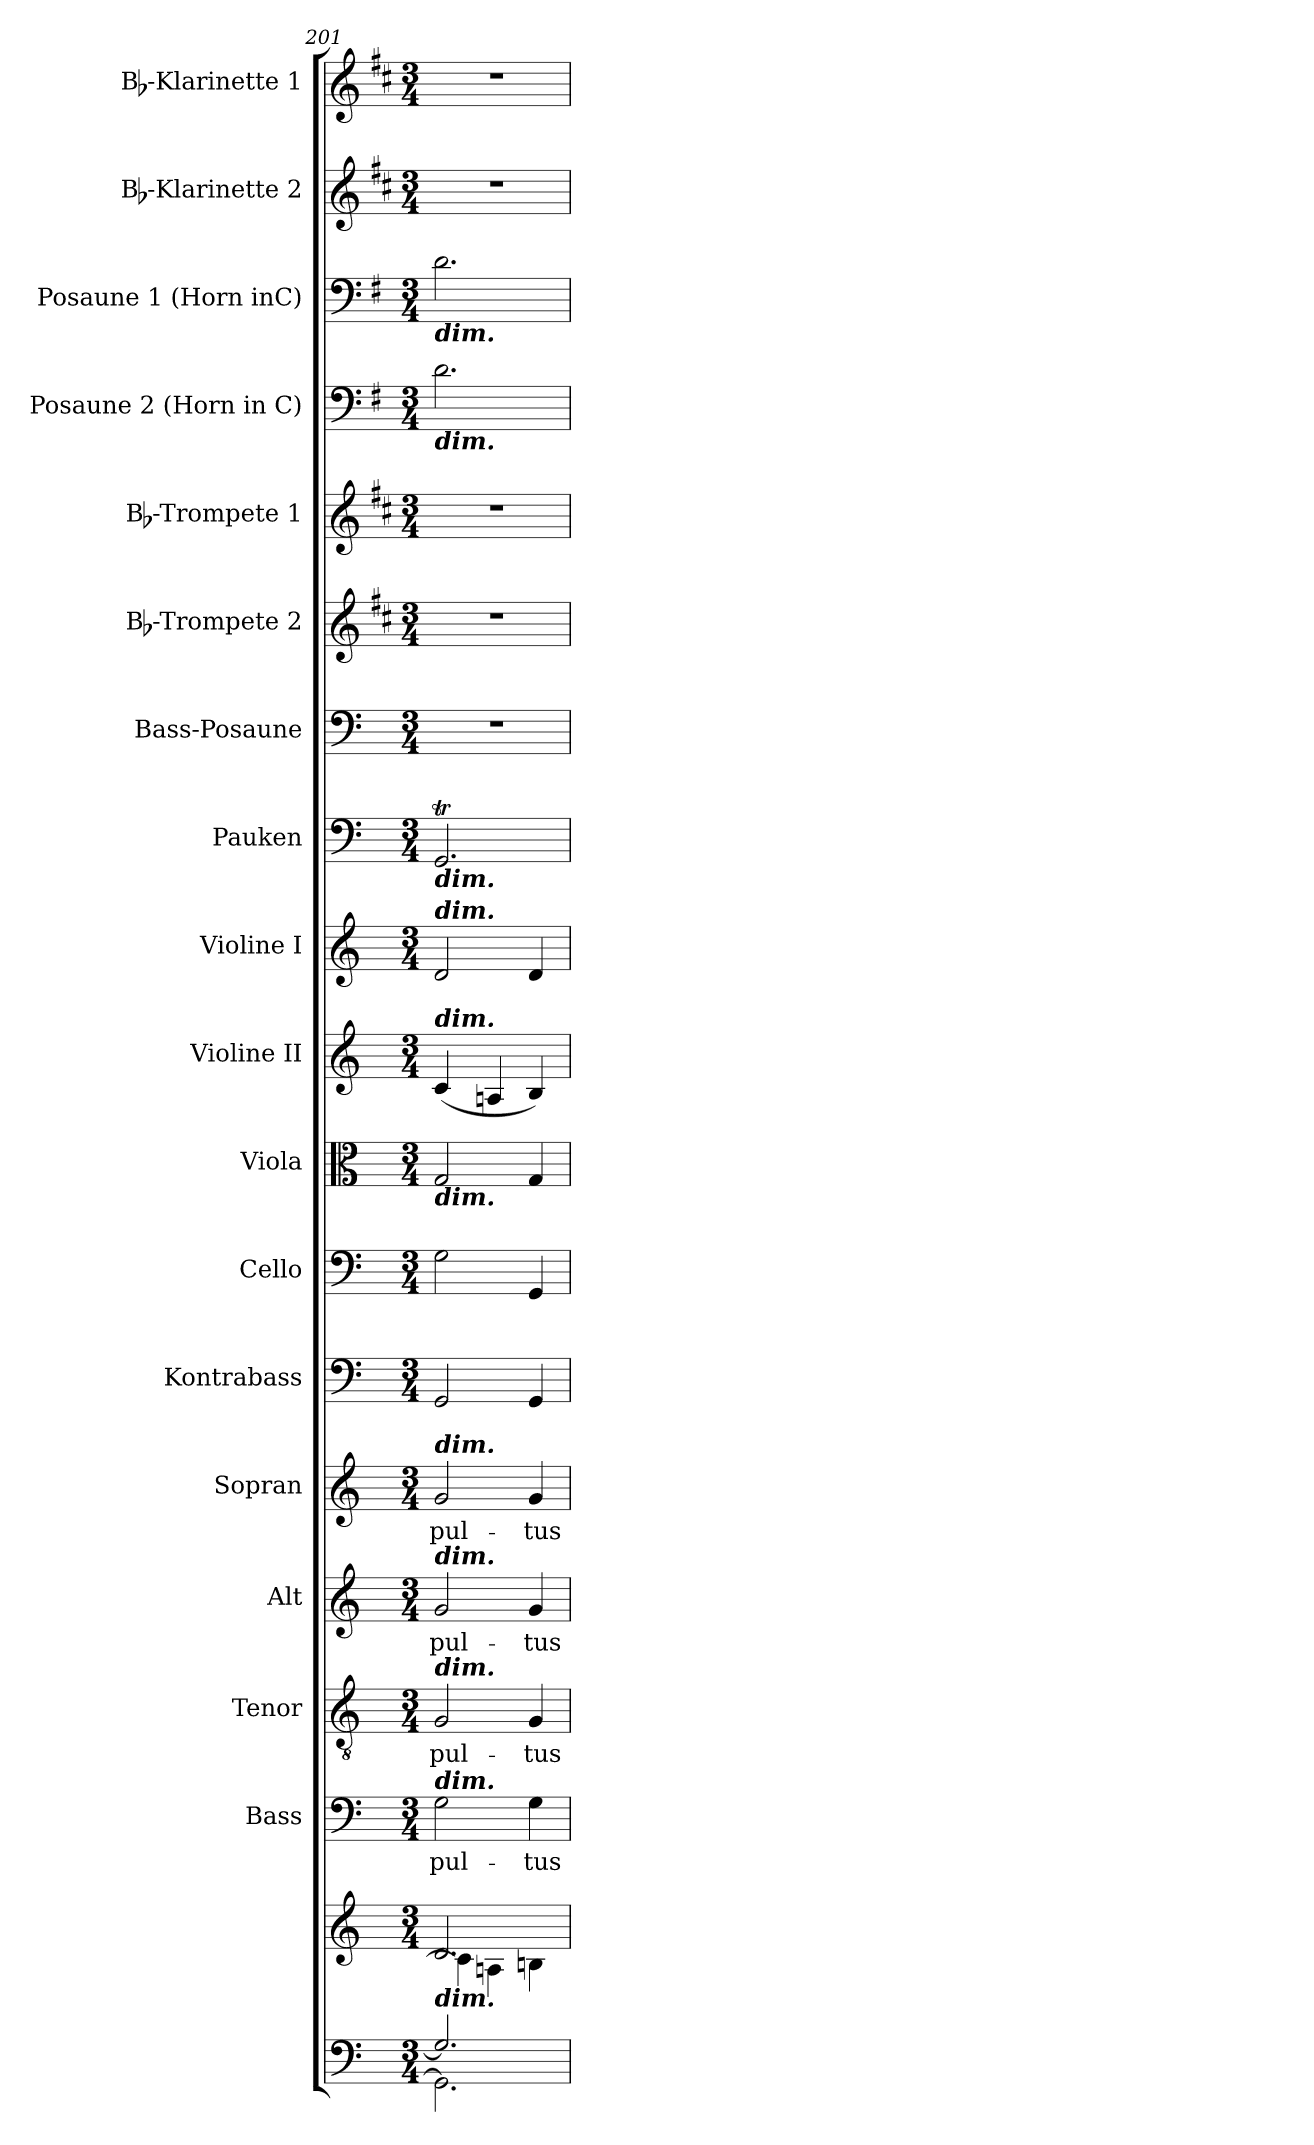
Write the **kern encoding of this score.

**kern	**kern	**kern	**text	**kern	**text	**kern	**text	**kern	**text	**kern	**kern	**kern	**kern	**kern	**kern	**kern	**kern	**kern	**kern	**kern	**kern	**kern
*part18	*part18	*part17	*part17	*part16	*part16	*part15	*part15	*part14	*part14	*part13	*part12	*part11	*part10	*part9	*part8	*part7	*part6	*part5	*part4	*part3	*part2	*part1
*staff19	*staff18	*staff17	*staff17	*staff16	*staff16	*staff15	*staff15	*staff14	*staff14	*staff13	*staff12	*staff11	*staff10	*staff9	*staff8	*staff7	*staff6	*staff5	*staff4	*staff3	*staff2	*staff1
*	*	*I"Bass	*	*I"Tenor	*	*I"Alt	*	*I"Sopran	*	*I"Kontrabass	*I"Cello	*I"Viola	*I"Violine II	*I"Violine I	*I"Pauken	*I"Bass-Posaune	*I"Bb-Trompete 2	*I"Bb-Trompete 1	*I"Posaune 2 (Horn in C)	*I"Posaune 1 (Horn inC)	*I"Bb-Klarinette 2	*I"Bb-Klarinette 1
*	*	*I'B.	*	*I'T.	*	*I'A.	*	*I'S.	*	*I'Kb.	*	*I'Vla.	*I'Vl. II	*I'Vl. I	*I'Pk.	*I'B-Pos.	*I'Bb Trp. 2	*I'Bb Trp. 1	*I'Pos. 2	*I'Pos. 1	*I'Bb Kl. 2	*I'Bb Kl. 1
*clefF4	*clefG2	*clefF4	*	*clefGv2	*	*clefG2	*	*clefG2	*	*clefF4	*clefF4	*clefC3	*clefG2	*clefG2	*clefF4	*clefF4	*clefG2	*clefG2	*clefF4	*clefF4	*clefG2	*clefG2
*	*	*	*	*	*	*	*	*	*	*ITrd7c12	*	*	*	*	*	*	*ITrd1c2	*ITrd1c2	*ITrd4c7	*ITrd4c7	*ITrd1c2	*ITrd1c2
*k[]	*k[]	*k[]	*	*k[]	*	*k[]	*	*k[]	*	*k[]	*k[]	*k[]	*k[]	*k[]	*k[]	*k[]	*k[]	*k[]	*k[]	*k[]	*k[]	*k[]
*C:	*C:	*C:	*	*C:	*	*C:	*	*C:	*	*C:	*C:	*C:	*C:	*C:	*C:	*C:	*C:	*C:	*C:	*C:	*C:	*C:
*M3/4	*M3/4	*M3/4	*	*M3/4	*	*M3/4	*	*M3/4	*	*M3/4	*M3/4	*M3/4	*M3/4	*M3/4	*M3/4	*M3/4	*M3/4	*M3/4	*M3/4	*M3/4	*M3/4	*M3/4
=201	=201	=201	=201	=201	=201	=201	=201	=201	=201	=201	=201	=201	=201	=201	=201	=201	=201	=201	=201	=201	=201	=201
*^	*^	*	*	*	*	*	*	*	*	*	*	*	*	*	*	*	*	*	*	*	*	*
!	!	!	!	!	!	!	!	!	!	!	!	!	!	!	!	!	!	!	!	!	!	!LO:TX:b:Bi:t=dim.	!	!
!	!	!	!	!	!	!	!	!	!	!	!	!	!	!	!	!	!	!	!	!	!LO:TX:b:Bi:t=dim.	!	!	!
!	!	!	!	!	!	!	!	!	!	!	!	!	!	!	!	!	!LO:TX:b:Bi:t=dim.	!	!	!	!	!	!	!
!	!	!	!	!	!	!	!	!	!	!	!	!	!	!	!	!LO:TX:a:Bi:t=dim.	!	!	!	!	!	!	!	!
!	!	!	!	!	!	!	!	!	!	!	!	!	!	!	!LO:TX:a:Bi:t=dim.	!	!	!	!	!	!	!	!	!
!	!	!	!	!	!	!	!	!	!	!	!	!	!	!LO:TX:b:Bi:t=dim.	!	!	!	!	!	!	!	!	!	!
!	!	!	!	!	!	!	!	!	!	!LO:TX:a:Bi:t=dim.	!	!	!	!	!	!	!	!	!	!	!	!	!	!
!	!	!	!	!	!	!	!	!LO:TX:a:Bi:t=dim.	!	!	!	!	!	!	!	!	!	!	!	!	!	!	!	!
!	!	!	!	!	!	!LO:TX:a:Bi:t=dim.	!	!	!	!	!	!	!	!	!	!	!	!	!	!	!	!	!	!
!	!	!	!	!LO:TX:a:Bi:t=dim.	!	!	!	!	!	!	!	!	!	!	!	!	!	!	!	!	!	!	!	!
!	!	!LO:TX:b:Bi:t=dim.	!	!	!	!	!	!	!	!	!	!	!	!	!	!	!	!	!	!	!	!	!	!
!	!	!	!	!	!LO:LY:b	!	!LO:LY:b	!	!LO:LY:b	!	!LO:LY:b	!	!	!	!	!	!	!	!	!	!	!	!	!
2.G/]	2.GG\]	2.d/	4c\]	2G\	-pul-	2G/	-pul-	2g/	-pul-	2g/	-pul-	2GGG/	2G\	2G/	(<4c/	2d/	2.GGT/	2.r	2.r	2.r	2.G\	2.G\	2.r	2.r
.	.	.	4An\	.	.	.	.	.	.	.	.	.	.	.	4An/	.	.	.	.	.	.	.	.	.
!	!	!	!	!	!LO:LY:b	!	!LO:LY:b	!	!LO:LY:b	!	!LO:LY:b	!	!	!	!	!	!	!	!	!	!	!	!	!
.	.	.	4Bn\	4G\	-tus	4G/	-tus	4g/	-tus	4g/	-tus	4GGG/	4GG/	4G/	4B/)	4d/	.	.	.	.	.	.	.	.
*v	*v	*	*	*	*	*	*	*	*	*	*	*	*	*	*	*	*	*	*	*	*	*	*	*
*	*v	*v	*	*	*	*	*	*	*	*	*	*	*	*	*	*	*	*	*	*	*	*	*
=	=	=	=	=	=	=	=	=	=	=	=	=	=	=	=	=	=	=	=	=	=	=
*-	*-	*-	*-	*-	*-	*-	*-	*-	*-	*-	*-	*-	*-	*-	*-	*-	*-	*-	*-	*-	*-	*-
